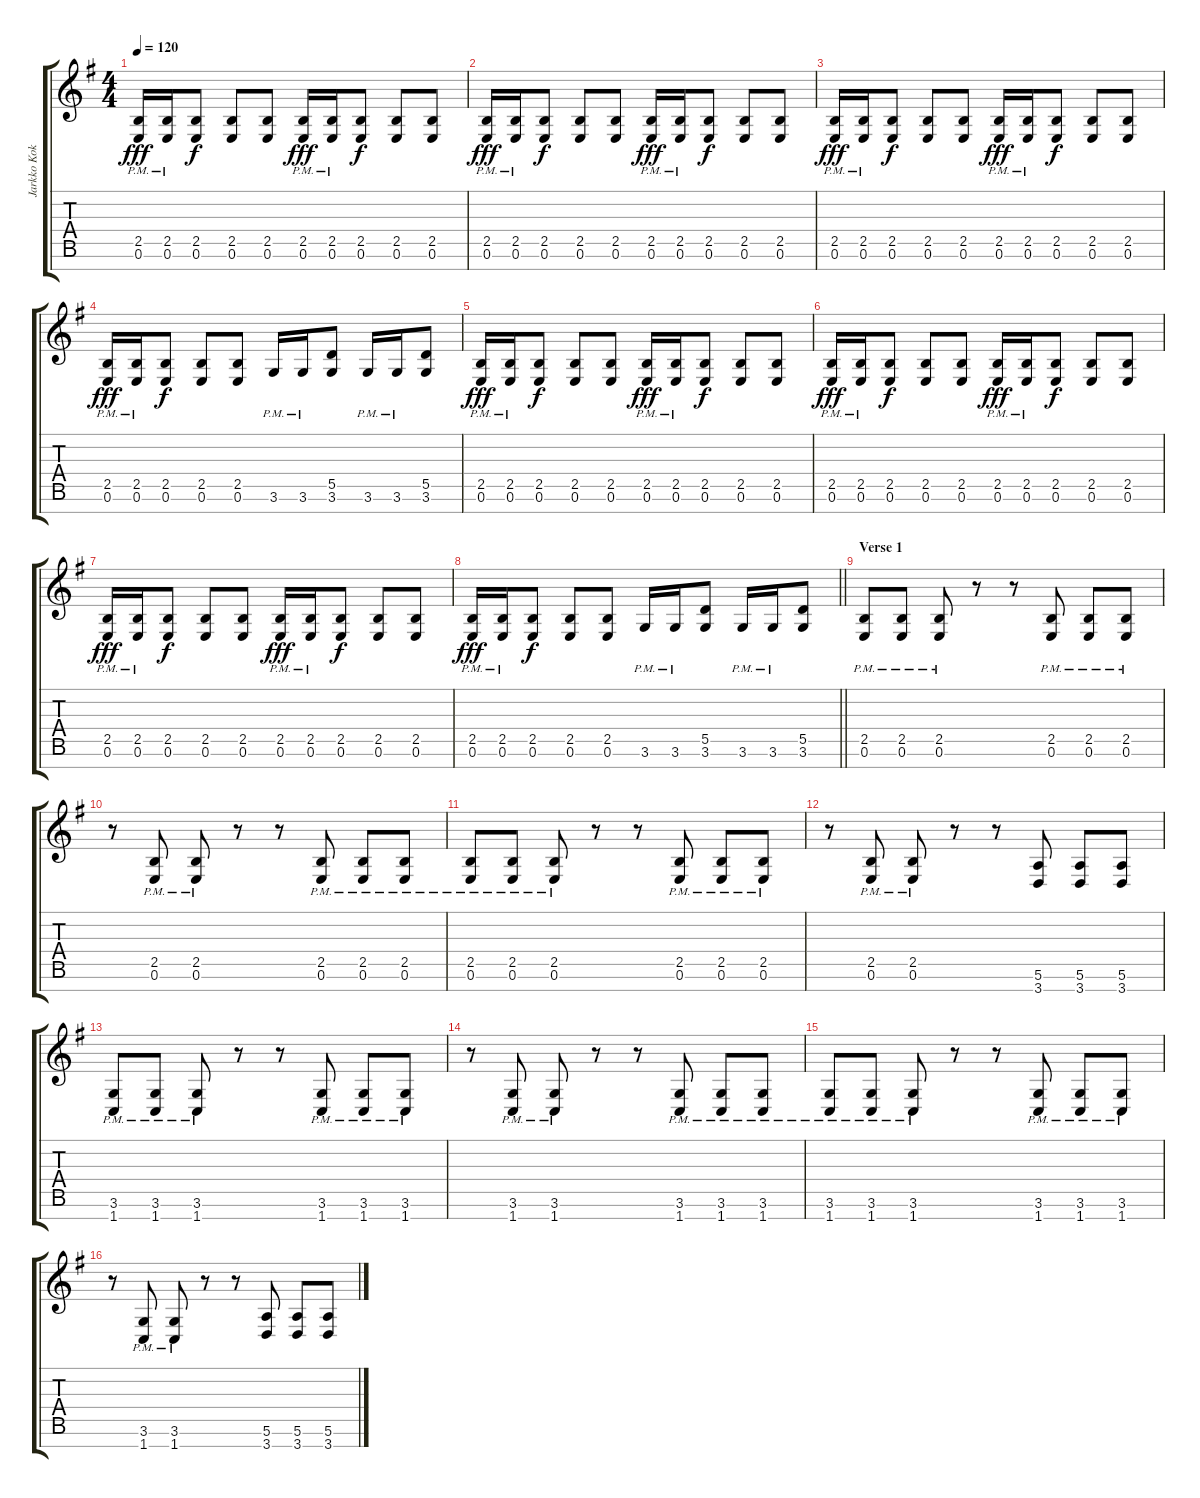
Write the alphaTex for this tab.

\track ("Jarkko Kokko (guitar)" "Jarkko Kok") {instrument distortionguitar}
\staff {score tabs}
\tuning (E4 B3 G3 D3 A2 E2 B1) {hide}
\ts (4 4)
\tempo 120
\clef g2
\ks eminor
(2.5{pm} 0.6{pm}).16{dy fff instrument distortionguitar} (2.5{pm} 0.6{pm}).16 (2.5 0.6).8{dy f} (2.5 0.6).8 (2.5 0.6).8 (2.5{pm} 0.6{pm}).16{dy fff} (2.5{pm} 0.6{pm}).16 (2.5 0.6).8{dy f} (2.5 0.6).8 (2.5 0.6).8 |
(2.5{pm} 0.6{pm}).16{dy fff} (2.5{pm} 0.6{pm}).16 (2.5 0.6).8{dy f} (2.5 0.6).8 (2.5 0.6).8 (2.5{pm} 0.6{pm}).16{dy fff} (2.5{pm} 0.6{pm}).16 (2.5 0.6).8{dy f} (2.5 0.6).8 (2.5 0.6).8 |
(2.5{pm} 0.6{pm}).16{dy fff} (2.5{pm} 0.6{pm}).16 (2.5 0.6).8{dy f} (2.5 0.6).8 (2.5 0.6).8 (2.5{pm} 0.6{pm}).16{dy fff} (2.5{pm} 0.6{pm}).16 (2.5 0.6).8{dy f} (2.5 0.6).8 (2.5 0.6).8 |
(2.5{pm} 0.6{pm}).16{dy fff} (2.5{pm} 0.6{pm}).16 (2.5 0.6).8{dy f} (2.5 0.6).8 (2.5 0.6).8 3.6{pm}.16 3.6{pm}.16 (5.5 3.6).8 3.6{pm}.16 3.6{pm}.16 (5.5 3.6).8 |
(2.5{pm} 0.6{pm}).16{dy fff} (2.5{pm} 0.6{pm}).16 (2.5 0.6).8{dy f} (2.5 0.6).8 (2.5 0.6).8 (2.5{pm} 0.6{pm}).16{dy fff} (2.5{pm} 0.6{pm}).16 (2.5 0.6).8{dy f} (2.5 0.6).8 (2.5 0.6).8 |
(2.5{pm} 0.6{pm}).16{dy fff} (2.5{pm} 0.6{pm}).16 (2.5 0.6).8{dy f} (2.5 0.6).8 (2.5 0.6).8 (2.5{pm} 0.6{pm}).16{dy fff} (2.5{pm} 0.6{pm}).16 (2.5 0.6).8{dy f} (2.5 0.6).8 (2.5 0.6).8 |
(2.5{pm} 0.6{pm}).16{dy fff} (2.5{pm} 0.6{pm}).16 (2.5 0.6).8{dy f} (2.5 0.6).8 (2.5 0.6).8 (2.5{pm} 0.6{pm}).16{dy fff} (2.5{pm} 0.6{pm}).16 (2.5 0.6).8{dy f} (2.5 0.6).8 (2.5 0.6).8 |
\barLineRight lightlight
(2.5{pm} 0.6{pm}).16{dy fff} (2.5{pm} 0.6{pm}).16 (2.5 0.6).8{dy f} (2.5 0.6).8 (2.5 0.6).8 3.6{pm}.16 3.6{pm}.16 (5.5 3.6).8 3.6{pm}.16 3.6{pm}.16 (5.5 3.6).8 |
\section ("" "Verse 1")
(2.5{pm} 0.6{pm}).8 (2.5{pm} 0.6{pm}).8 (2.5{pm} 0.6{pm}).8 r.8 r.8 (2.5{pm} 0.6{pm}).8 (2.5{pm} 0.6{pm}).8 (2.5{pm} 0.6{pm}).8 |
r.8 (2.5{pm} 0.6{pm}).8 (2.5{pm} 0.6{pm}).8 r.8 r.8 (2.5{pm} 0.6{pm}).8 (2.5{pm} 0.6{pm}).8 (2.5{pm} 0.6{pm}).8 |
(2.5{pm} 0.6{pm}).8 (2.5{pm} 0.6{pm}).8 (2.5{pm} 0.6{pm}).8 r.8 r.8 (2.5{pm} 0.6{pm}).8 (2.5{pm} 0.6{pm}).8 (2.5{pm} 0.6{pm}).8 |
r.8 (2.5{pm} 0.6{pm}).8 (2.5{pm} 0.6{pm}).8 r.8 r.8 (5.6 3.7).8 (5.6 3.7).8 (5.6 3.7).8 |
(3.6{pm} 1.7{pm}).8 (3.6{pm} 1.7{pm}).8 (3.6{pm} 1.7{pm}).8 r.8 r.8 (3.6{pm} 1.7{pm}).8 (3.6{pm} 1.7{pm}).8 (3.6{pm} 1.7{pm}).8 |
r.8 (3.6{pm} 1.7{pm}).8 (3.6{pm} 1.7{pm}).8 r.8 r.8 (3.6{pm} 1.7{pm}).8 (3.6{pm} 1.7{pm}).8 (3.6{pm} 1.7{pm}).8 |
(3.6{pm} 1.7{pm}).8 (3.6{pm} 1.7{pm}).8 (3.6{pm} 1.7{pm}).8 r.8 r.8 (3.6{pm} 1.7{pm}).8 (3.6{pm} 1.7{pm}).8 (3.6{pm} 1.7{pm}).8 |
r.8 (3.6{pm} 1.7{pm}).8 (3.6{pm} 1.7{pm}).8 r.8 r.8 (5.6 3.7).8 (5.6 3.7).8 (5.6 3.7).8
